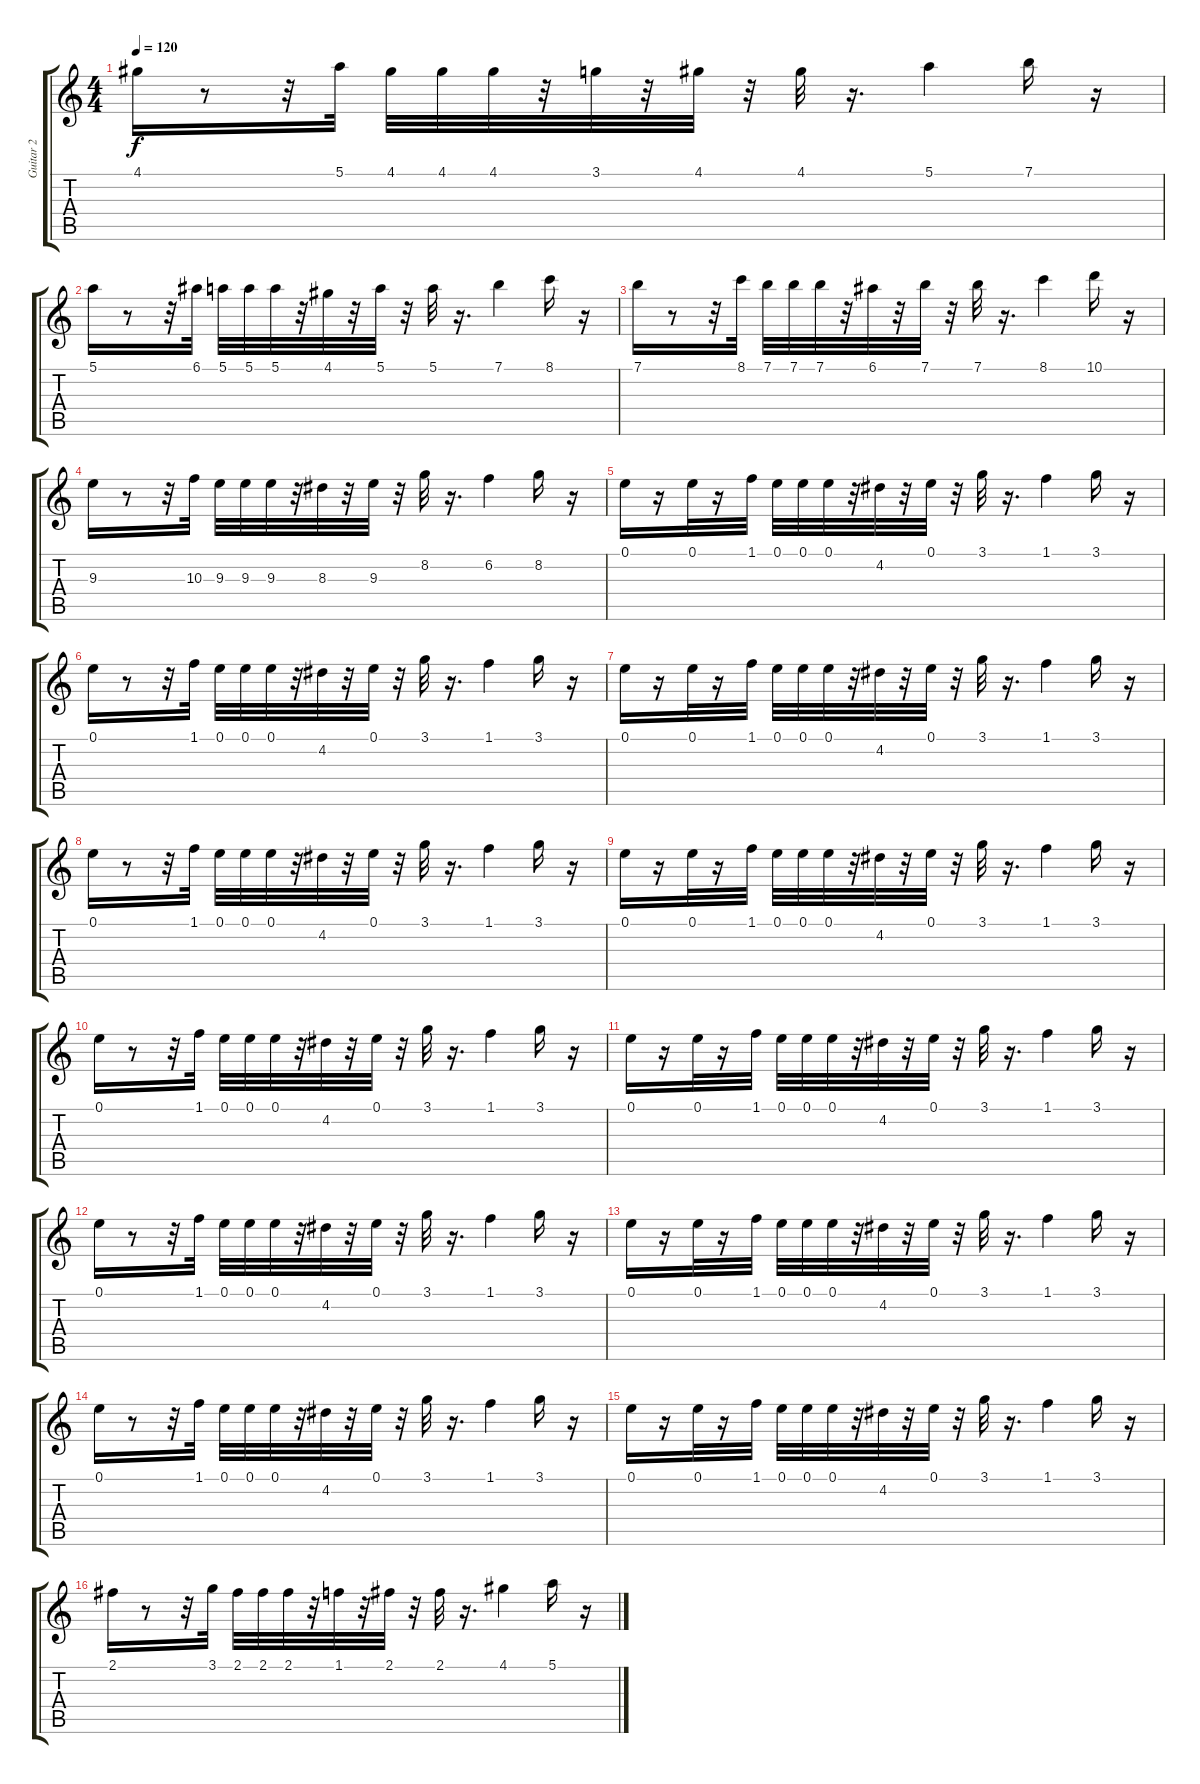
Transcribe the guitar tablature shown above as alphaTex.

\track ("Guitar 2" "Guitar 2") {instrument acousticguitarnylon}
\staff {score tabs}
\tuning (E4 B3 G3 D3 A2 E2) {hide}
\ts (4 4)
\tempo 120
\clef g2
\ks c
4.1.16{dy f} r.8 r.32 5.1.32 4.1.32 4.1.32 4.1.32 r.32 3.1.32 r.32 4.1.32 r.32 4.1.32 r.16{d} 5.1.4{volume 5} 7.1.16{volume 15} r.16 |
5.1.16 r.8 r.32 6.1.32 5.1.32 5.1.32 5.1.32 r.32 4.1.32 r.32 5.1.32 r.32 5.1.32 r.16{d} 7.1.4{volume 5} 8.1.16{volume 15} r.16 |
7.1.16 r.8 r.32 8.1.32 7.1.32 7.1.32 7.1.32 r.32 6.1.32 r.32 7.1.32 r.32 7.1.32 r.16{d} 8.1.4{volume 5} 10.1.16{volume 15} r.16 |
9.3.16 r.8 r.32 10.3.32 9.3.32 9.3.32 9.3.32 r.32 8.3.32 r.32 9.3.32 r.32 8.2.32 r.16{d} 6.2.4{volume 5} 8.2.16{volume 15} r.16 |
0.1.16 r.16 0.1.32 r.16 1.1.32 0.1.32 0.1.32 0.1.32 r.32 4.2.32 r.32 0.1.32 r.32 3.1.32 r.16{d} 1.1.4{volume 5} 3.1.16{volume 15} r.16 |
0.1.16 r.8 r.32 1.1.32 0.1.32 0.1.32 0.1.32 r.32 4.2.32 r.32 0.1.32 r.32 3.1.32 r.16{d} 1.1.4{volume 5} 3.1.16{volume 15} r.16 |
0.1.16 r.16 0.1.32 r.16 1.1.32 0.1.32 0.1.32 0.1.32 r.32 4.2.32 r.32 0.1.32 r.32 3.1.32 r.16{d} 1.1.4{volume 5} 3.1.16{volume 15} r.16 |
0.1.16 r.8 r.32 1.1.32 0.1.32 0.1.32 0.1.32 r.32 4.2.32 r.32 0.1.32 r.32 3.1.32 r.16{d} 1.1.4{volume 5} 3.1.16{volume 15} r.16 |
0.1.16 r.16 0.1.32 r.16 1.1.32 0.1.32 0.1.32 0.1.32 r.32 4.2.32 r.32 0.1.32 r.32 3.1.32 r.16{d} 1.1.4{volume 5} 3.1.16{volume 15} r.16 |
0.1.16 r.8 r.32 1.1.32 0.1.32 0.1.32 0.1.32 r.32 4.2.32 r.32 0.1.32 r.32 3.1.32 r.16{d} 1.1.4{volume 5} 3.1.16{volume 15} r.16 |
0.1.16 r.16 0.1.32 r.16 1.1.32 0.1.32 0.1.32 0.1.32 r.32 4.2.32 r.32 0.1.32 r.32 3.1.32 r.16{d} 1.1.4{volume 5} 3.1.16{volume 15} r.16 |
0.1.16 r.8 r.32 1.1.32 0.1.32 0.1.32 0.1.32 r.32 4.2.32 r.32 0.1.32 r.32 3.1.32 r.16{d} 1.1.4{volume 5} 3.1.16{volume 15} r.16 |
0.1.16 r.16 0.1.32 r.16 1.1.32 0.1.32 0.1.32 0.1.32 r.32 4.2.32 r.32 0.1.32 r.32 3.1.32 r.16{d} 1.1.4{volume 5} 3.1.16{volume 15} r.16 |
0.1.16 r.8 r.32 1.1.32 0.1.32 0.1.32 0.1.32 r.32 4.2.32 r.32 0.1.32 r.32 3.1.32 r.16{d} 1.1.4{volume 5} 3.1.16{volume 15} r.16 |
0.1.16 r.16 0.1.32 r.16 1.1.32 0.1.32 0.1.32 0.1.32 r.32 4.2.32 r.32 0.1.32 r.32 3.1.32 r.16{d} 1.1.4{volume 5} 3.1.16{volume 15} r.16 |
2.1.16 r.8 r.32 3.1.32 2.1.32 2.1.32 2.1.32 r.32 1.1.32 r.32 2.1.32 r.32 2.1.32 r.16{d} 4.1.4{volume 5} 5.1.16{volume 15} r.16
